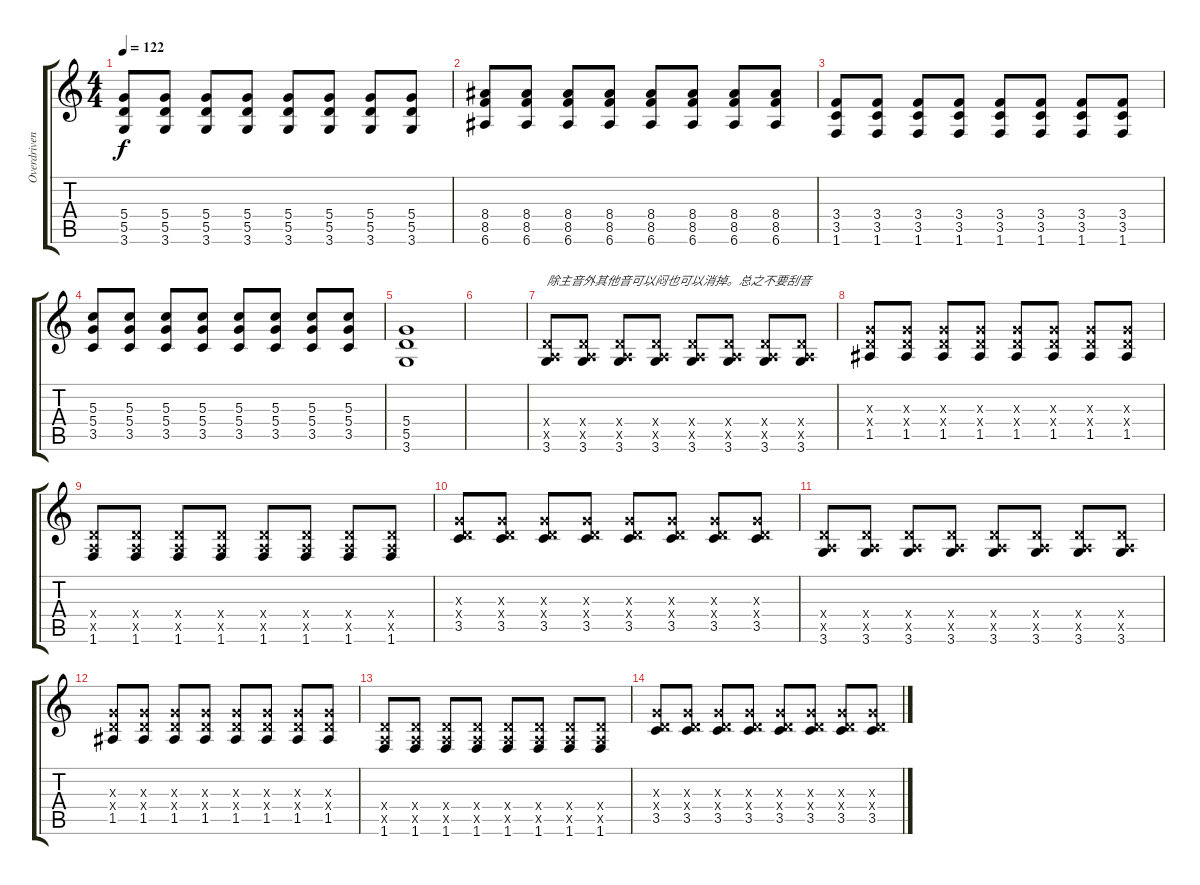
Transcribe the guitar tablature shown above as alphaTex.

\track ("Overdriven Guitar" "Overdriven") {instrument overdrivenguitar}
\staff {score tabs}
\tuning (E4 B3 G3 D3 A2 E2) {hide}
\ts (4 4)
\tempo 122
\clef g2
\ks c
(5.4 5.5 3.6).8{dy f} (5.4 5.5 3.6).8 (5.4 5.5 3.6).8 (5.4 5.5 3.6).8 (5.4 5.5 3.6).8 (5.4 5.5 3.6).8 (5.4 5.5 3.6).8 (5.4 5.5 3.6).8 |
(8.4 8.5 6.6).8 (8.4 8.5 6.6).8 (8.4 8.5 6.6).8 (8.4 8.5 6.6).8 (8.4 8.5 6.6).8 (8.4 8.5 6.6).8 (8.4 8.5 6.6).8 (8.4 8.5 6.6).8 |
(3.4 3.5 1.6).8 (3.4 3.5 1.6).8 (3.4 3.5 1.6).8 (3.4 3.5 1.6).8 (3.4 3.5 1.6).8 (3.4 3.5 1.6).8 (3.4 3.5 1.6).8 (3.4 3.5 1.6).8 |
(5.3 5.4 3.5).8 (5.3 5.4 3.5).8 (5.3 5.4 3.5).8 (5.3 5.4 3.5).8 (5.3 5.4 3.5).8 (5.3 5.4 3.5).8 (5.3 5.4 3.5).8 (5.3 5.4 3.5).8 |
(5.4 5.5 3.6).1 |
|
(0.4{x} 0.5{x} 3.6).8{txt "除主音外其他音可以闷也可以消掉。总之不要刮音"} (0.4{x} 0.5{x} 3.6).8 (0.4{x} 0.5{x} 3.6).8 (0.4{x} 0.5{x} 3.6).8 (0.4{x} 0.5{x} 3.6).8 (0.4{x} 0.5{x} 3.6).8 (0.4{x} 0.5{x} 3.6).8 (0.4{x} 0.5{x} 3.6).8 |
(0.3{x} 0.4{x} 1.5).8 (0.3{x} 0.4{x} 1.5).8 (0.3{x} 0.4{x} 1.5).8 (0.3{x} 0.4{x} 1.5).8 (0.3{x} 0.4{x} 1.5).8 (0.3{x} 0.4{x} 1.5).8 (0.3{x} 0.4{x} 1.5).8 (0.3{x} 0.4{x} 1.5).8 |
(0.4{x} 0.5{x} 1.6).8 (0.4{x} 0.5{x} 1.6).8 (0.4{x} 0.5{x} 1.6).8 (0.4{x} 0.5{x} 1.6).8 (0.4{x} 0.5{x} 1.6).8 (0.4{x} 0.5{x} 1.6).8 (0.4{x} 0.5{x} 1.6).8 (0.4{x} 0.5{x} 1.6).8 |
(0.3{x} 0.4{x} 3.5).8 (0.3{x} 0.4{x} 3.5).8 (0.3{x} 0.4{x} 3.5).8 (0.3{x} 0.4{x} 3.5).8 (0.3{x} 0.4{x} 3.5).8 (0.3{x} 0.4{x} 3.5).8 (0.3{x} 0.4{x} 3.5).8 (0.3{x} 0.4{x} 3.5).8 |
(0.4{x} 0.5{x} 3.6).8 (0.4{x} 0.5{x} 3.6).8 (0.4{x} 0.5{x} 3.6).8 (0.4{x} 0.5{x} 3.6).8 (0.4{x} 0.5{x} 3.6).8 (0.4{x} 0.5{x} 3.6).8 (0.4{x} 0.5{x} 3.6).8 (0.4{x} 0.5{x} 3.6).8 |
(0.3{x} 0.4{x} 1.5).8 (0.3{x} 0.4{x} 1.5).8 (0.3{x} 0.4{x} 1.5).8 (0.3{x} 0.4{x} 1.5).8 (0.3{x} 0.4{x} 1.5).8 (0.3{x} 0.4{x} 1.5).8 (0.3{x} 0.4{x} 1.5).8 (0.3{x} 0.4{x} 1.5).8 |
(0.4{x} 0.5{x} 1.6).8 (0.4{x} 0.5{x} 1.6).8 (0.4{x} 0.5{x} 1.6).8 (0.4{x} 0.5{x} 1.6).8 (0.4{x} 0.5{x} 1.6).8 (0.4{x} 0.5{x} 1.6).8 (0.4{x} 0.5{x} 1.6).8 (0.4{x} 0.5{x} 1.6).8 |
(0.3{x} 0.4{x} 3.5).8 (0.3{x} 0.4{x} 3.5).8 (0.3{x} 0.4{x} 3.5).8 (0.3{x} 0.4{x} 3.5).8 (0.3{x} 0.4{x} 3.5).8 (0.3{x} 0.4{x} 3.5).8 (0.3{x} 0.4{x} 3.5).8 (0.3{x} 0.4{x} 3.5).8
